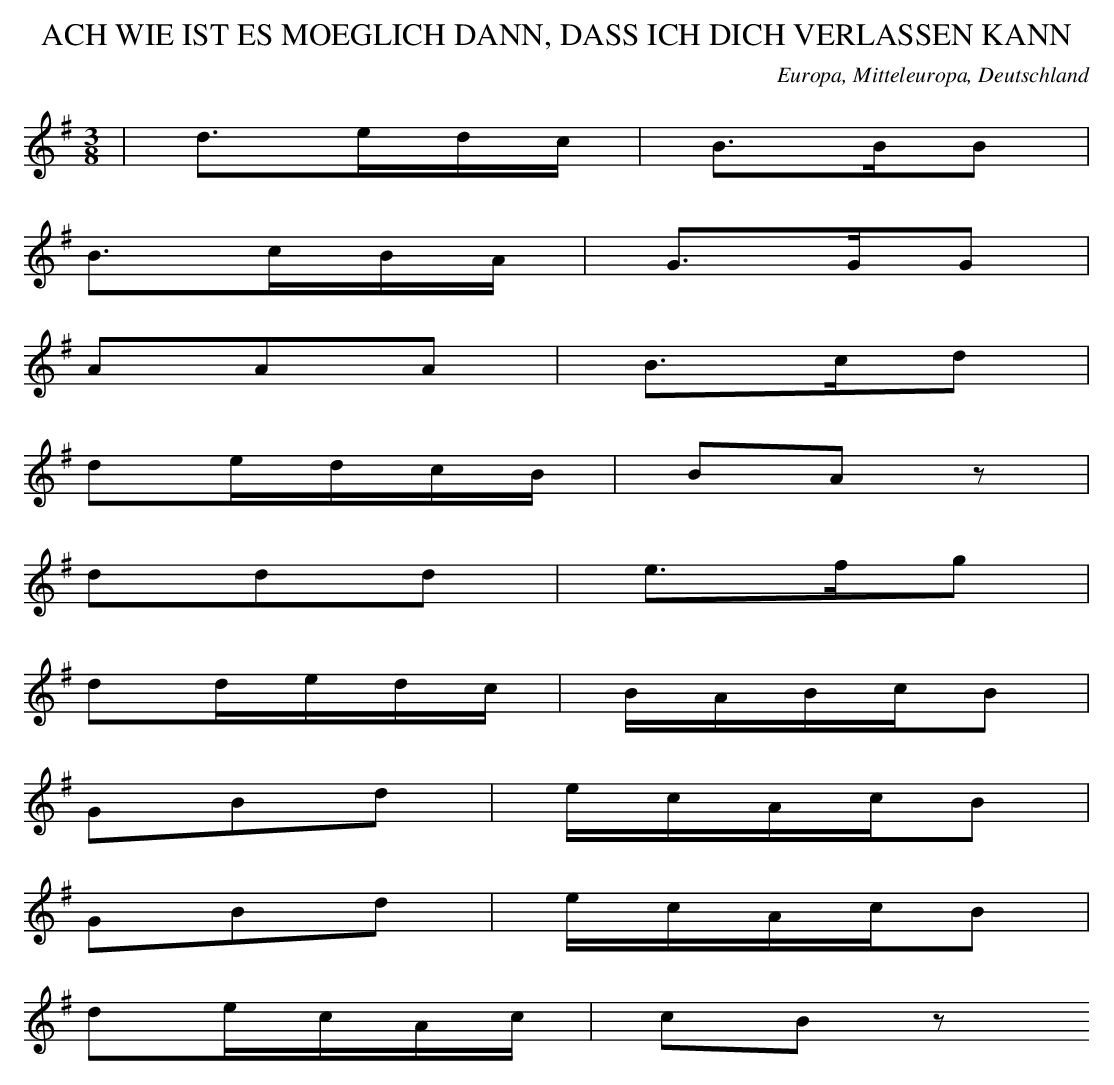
X:1
T: ACH WIE IST ES MOEGLICH DANN, DASS ICH DICH VERLASSEN KANN
O: Europa, Mitteleuropa, Deutschland
M: 3/8
L: 1/16
K: G
 | d3edc | B3BB2 |
B3cBA | G3GG2 |
A2A2A2 | B3cd2 |
d2edcB | B2A2z2 |
d2d2d2 | e3fg2 |
d2dedc | BABcB2 |
G2B2d2 | ecAcB2 |
G2B2d2 | ecAcB2 |
d2ecAc | c2B2z2
